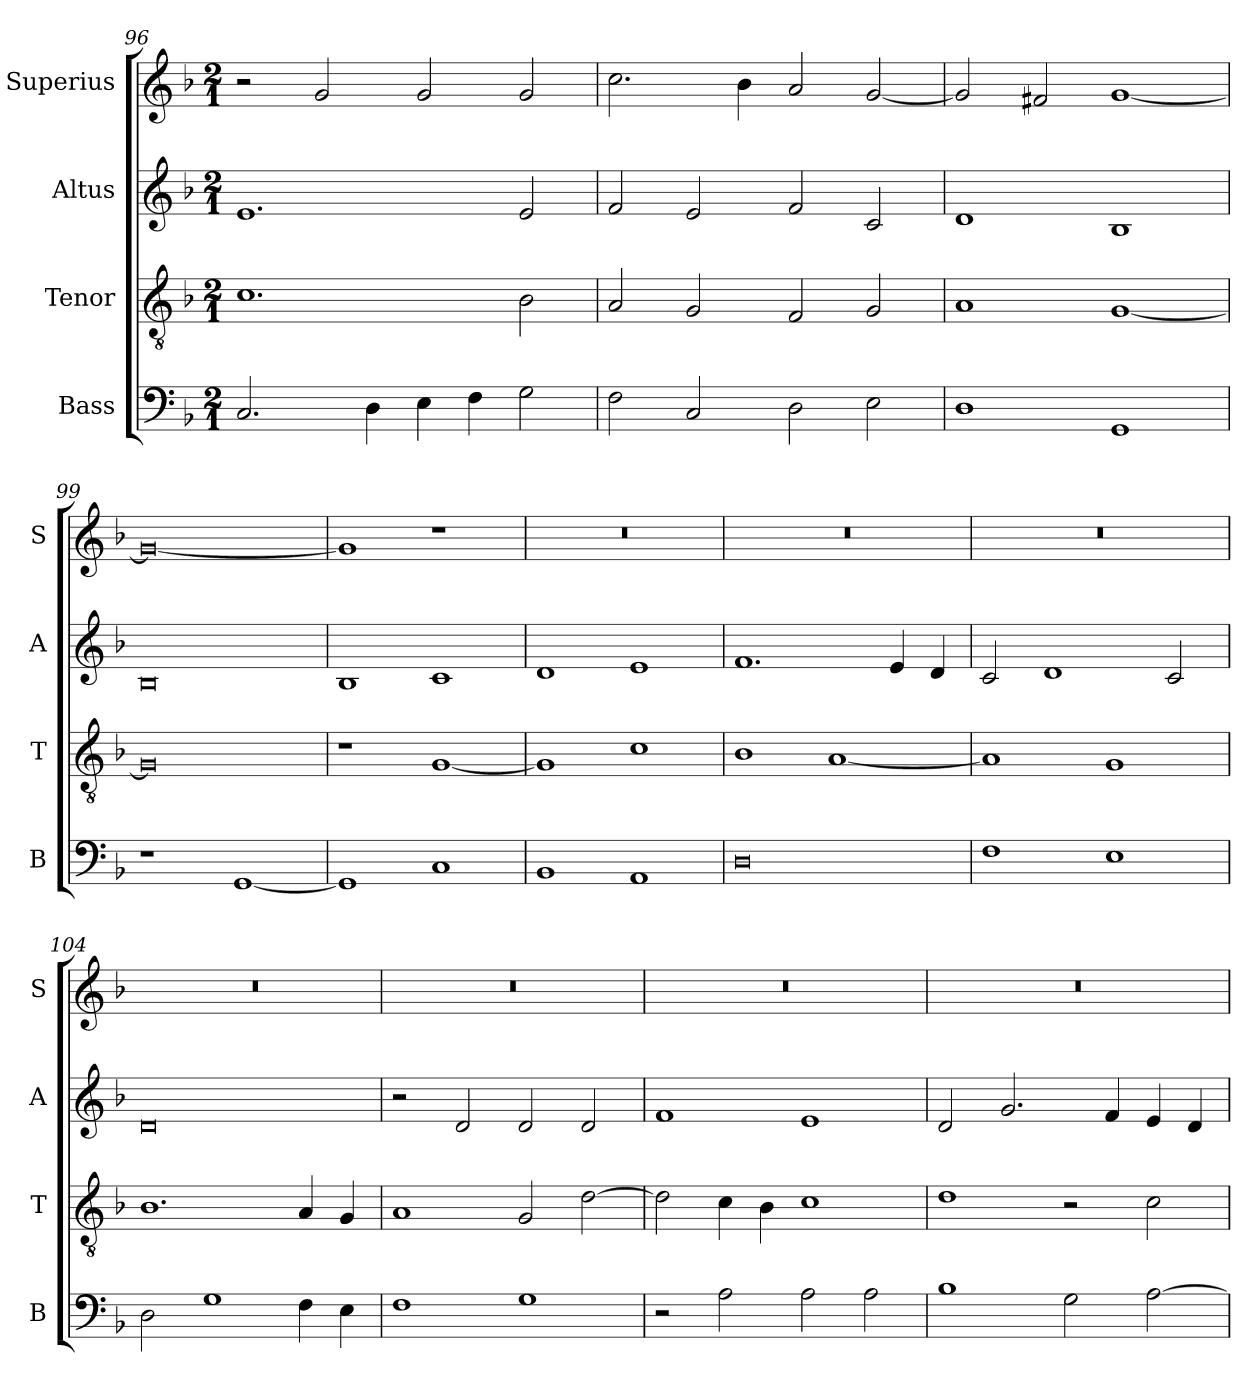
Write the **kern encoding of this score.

**kern	**kern	**kern	**kern
*part4	*part3	*part2	*part1
*staff4	*staff3	*staff2	*staff1
*I"Bass	*I"Tenor	*I"Altus	*I"Superius
*I'B	*I'T	*I'A	*I'S
*clefF4	*clefGv2	*clefG2	*clefG2
*k[b-]	*k[b-]	*k[b-]	*k[b-]
*F:	*F:	*F:	*F:
*M2/1	*M2/1	*M2/1	*M2/1
=96	=96	=96	=96
2.C	1.c	1.e	2r
.	.	.	2g
4D	.	.	.
4E	.	.	2g
4F	.	.	.
2G	2B-	2e	2g
=97	=97	=97	=97
2F	2A	2f	2.cc
2C	2G	2e	.
.	.	.	4b-
2D	2F	2f	2a
2E	2G	2c	[2g
=98	=98	=98	=98
1D	1A	1d	2g]
.	.	.	2f#X
1GG	[1G	1B-	[1g
=99	=99	=99	=99
1r	0G]	0B-	0g_
[1GG	.	.	.
=100	=100	=100	=100
1GG]	1r	1B-	1g]
1C	[1G	1c	1r
=101	=101	=101	=101
1BB-	1G]	1d	0r
1AA	1c	1e	.
=102	=102	=102	=102
0D	1B-	1.f	0r
.	[1A	.	.
.	.	4e	.
.	.	4d	.
=103	=103	=103	=103
1F	1A]	2c	0r
.	.	1d	.
1E	1G	.	.
.	.	2c	.
=104	=104	=104	=104
2D	1.B-	0d	0r
1G	.	.	.
4F	4A	.	.
4E	4G	.	.
=105	=105	=105	=105
1F	1A	2r	0r
.	.	2d	.
1G	2G	2d	.
.	[2d	2d	.
=106	=106	=106	=106
2r	2d]	1f	0r
2A	4c	.	.
.	4B-	.	.
2A	1c	1e	.
2A	.	.	.
=107	=107	=107	=107
1B-	1d	2d	0r
.	.	2.g	.
2G	2r	.	.
.	.	4f	.
[2A	2c	4e	.
.	.	4d	.
=	=	=	=
*-	*-	*-	*-
